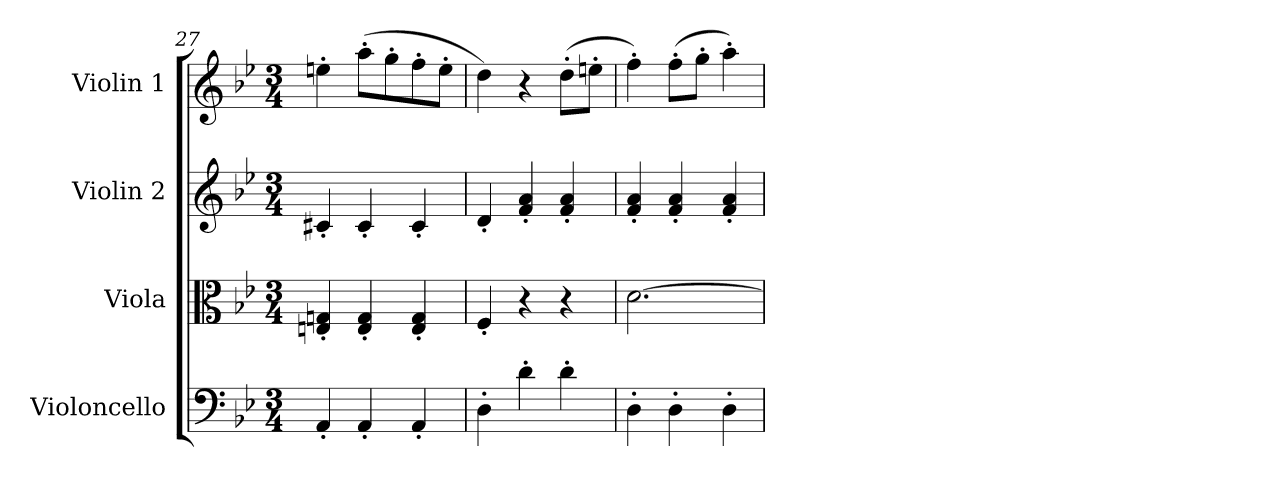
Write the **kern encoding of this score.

**kern	**kern	**kern	**kern
*part4	*part3	*part2	*part1
*staff4	*staff3	*staff2	*staff1
*I"Violoncello	*I"Viola	*I"Violin 2	*I"Violin 1
*I'Vc	*I'Vla	*I'Vln	*I'Vln
*clefF4	*clefC3	*clefG2	*clefG2
*k[b-e-]	*k[b-e-]	*k[b-e-]	*k[b-e-]
*M3/4	*M3/4	*M3/4	*M3/4
=27	=27	=27	=27
4AA'/	4En/' 4Gn/'	4c#X'/	4een'\
4AA'/	4E/' 4G/'	4c#'/	(8aa'\L
.	.	.	8gg'\
4AA'/	4E/' 4G/'	4c#'/	8ff'\
.	.	.	8ee'\J
!!LO:LB:g=z
=28	=28	=28	=28
4D'\	4F'/	4d'/	4dd\)
4d'\	4r	4f/' 4a/'	4r
4d'\	4r	4f/' 4a/'	(8dd'\L
.	.	.	8een'\J
=29	=29	=29	=29
4D'\	[>2.d\	4f/' 4a/'	4ff'\)
4D'\	.	4f/' 4a/'	(8ff'\L
.	.	.	8gg'\J
4D'\	.	4f/' 4a/'	4aa'\)
=	=	=	=
*-	*-	*-	*-
